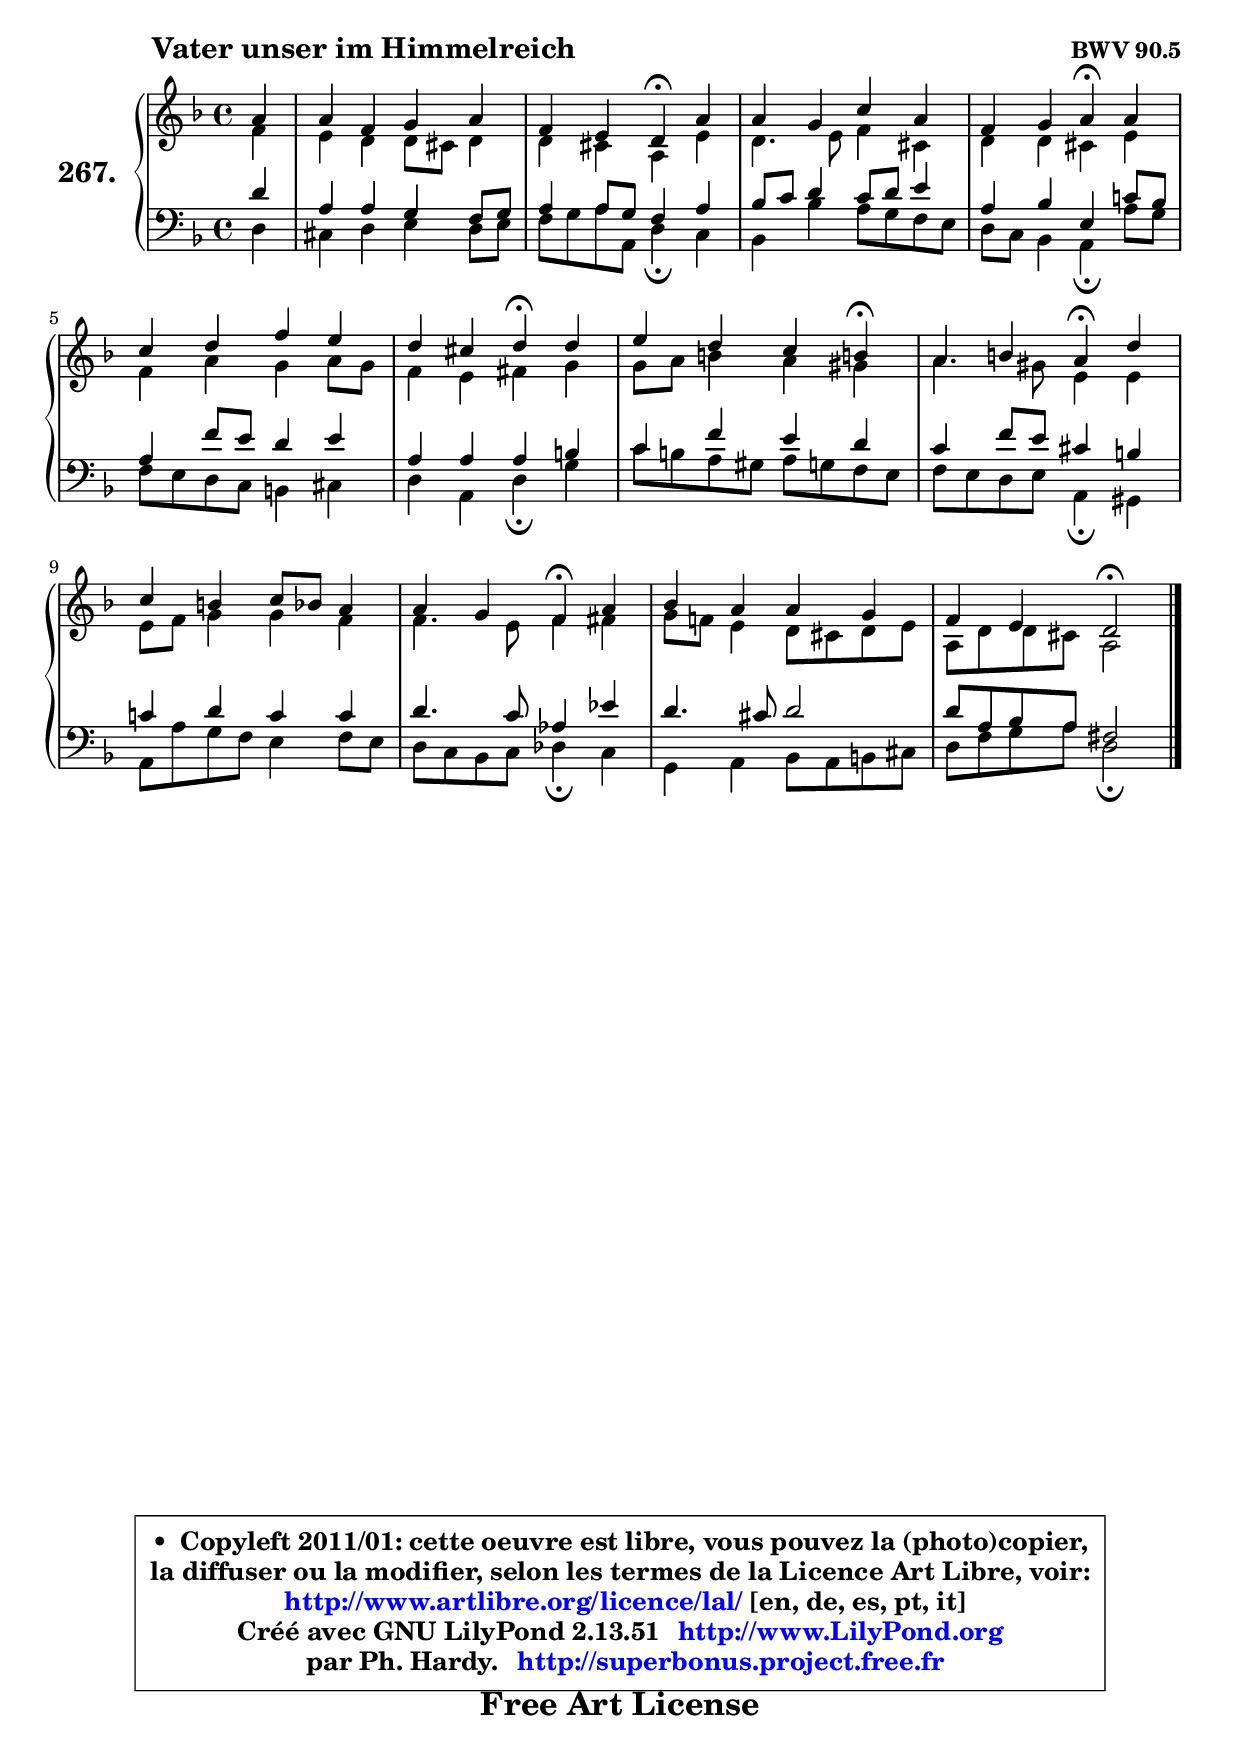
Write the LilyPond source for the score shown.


\version "2.13.51"

    \paper {
%	system-system-spacing #'padding = #0.1
%	score-system-spacing #'padding = #0.1
%	ragged-bottom = ##f
%	ragged-last-bottom = ##f
	}

    \header {
      opus = \markup { \bold "BWV 90.5" }
      piece = \markup { \hspace #9 \fontsize #2 \bold "Vater unser im Himmelreich" }
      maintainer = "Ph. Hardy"
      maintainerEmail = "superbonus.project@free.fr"
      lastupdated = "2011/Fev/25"
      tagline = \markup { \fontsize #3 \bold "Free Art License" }
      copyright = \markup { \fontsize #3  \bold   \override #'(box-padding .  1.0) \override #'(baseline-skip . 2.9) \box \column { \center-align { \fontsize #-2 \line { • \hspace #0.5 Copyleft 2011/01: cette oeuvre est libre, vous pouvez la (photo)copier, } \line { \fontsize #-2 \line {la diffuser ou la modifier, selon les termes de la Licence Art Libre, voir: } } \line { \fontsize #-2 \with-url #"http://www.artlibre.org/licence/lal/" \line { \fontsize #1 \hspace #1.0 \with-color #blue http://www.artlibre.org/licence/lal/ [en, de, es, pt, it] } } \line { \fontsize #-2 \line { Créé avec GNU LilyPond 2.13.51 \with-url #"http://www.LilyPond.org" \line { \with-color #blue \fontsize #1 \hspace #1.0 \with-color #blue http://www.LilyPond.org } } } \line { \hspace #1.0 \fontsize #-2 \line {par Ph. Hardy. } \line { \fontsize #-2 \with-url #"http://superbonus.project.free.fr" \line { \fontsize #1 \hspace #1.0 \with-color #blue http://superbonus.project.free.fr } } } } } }

	  }

  guidemidi = {
        r4 |
        R1 |
        r2 \tempo 4 = 30 r4 \tempo 4 = 78 r4 |
        R1 |
        r2 \tempo 4 = 30 r4 \tempo 4 = 78 r4 |
        R1 |
        r2 \tempo 4 = 30 r4 \tempo 4 = 78 r4 |
        r2. \tempo 4 = 30 r4 \tempo 4 = 78 |
        r2 \tempo 4 = 30 r4 \tempo 4 = 78 r4 |
        R1 |
        r2 \tempo 4 = 30 r4 \tempo 4 = 78 r4 |
        R1 |
        r2 \tempo 4 = 34 r2 
	}

  upper = {
	\time 4/4
	\key d \minor
	\clef treble
	\partial 4
        \mergeDifferentlyDottedOn
	\voiceOne
	<< { 
	% SOPRANO
	\set Voice.midiInstrument = "acoustic grand"
	\relative c'' {
        a4 |
        a4 f g a |
        f4 e d\fermata a' |
        a4 g c a |
        f4 g a\fermata a |
        c4 d f e |
        d4 cis d\fermata d |
        e4 d c b!\fermata |
        a4 b a\fermata d |
        c4 b c8 bes a4 |
        a4 g f\fermata a |
        bes4 a a g |
        f4 e d2\fermata |
        \bar "|."
	} % fin de relative
	}

	\context Voice="1" { \voiceTwo 
	% ALTO
	\set Voice.midiInstrument = "acoustic grand"
	\relative c' {
        f4 |
        e4 d d8 cis d4 |
        d4 cis a e' |
        d4. e8 f4 cis |
        d4 d cis e |
        f4 a g a8 g |
        f4 e fis g |
        g8 a b4 a gis |
        a4. gis8 e4 e |
        e8 f g4 g f |
        f4. e8 f4 fis |
        g8 f! e4 d8 cis d e |
        a,8 d d cis a2 |
        \bar "|."
	} % fin de relative
	\oneVoice
	} >>
	}

    lower = {
	\time 4/4
	\key d \minor
	\clef bass
	\partial 4
	\voiceOne
	<< { 
	% TENOR
	\set Voice.midiInstrument = "acoustic grand"
	\relative c' {
        d4 |
        a4 a g f8 g |
        a4 a8 g f4 a |
        bes8 c d4 c8 d e4 |
        a,4 bes e, c'!8 bes |
        a4 f'8 e d4 e |
        a,4 a a b |
        c4 f e d |
        c4 f8 e cis4 b |
        c!4 d c c |
        d4. c8 aes4 es' |
        d4. cis8 d2 |
        d8 a bes a fis2 |
        \bar "|."
	} % fin de relative
	}
	\context Voice="1" { \voiceTwo 
	% BASS
	\set Voice.midiInstrument = "acoustic grand"
	\relative c {
        d4 |
        cis4 d e d8 e |
        f8 g a a, d4\fermata c |
        bes4 bes' a8 g f e |
        d8 c bes4 a\fermata a'8 g |
        f8 e d c b4 cis |
        d4 a d\fermata g |
        c8 b a gis a g f e |
        f8 e d e a,4\fermata gis |
        a8 a' g f e4 f8 e |
        d8 c bes c des4\fermata c |
        g4 a bes8 a b cis |
        d8 f g a d,2\fermata |
        \bar "|."
	} % fin de relative
	\oneVoice
	} >>
	}


    \score { 

	\new PianoStaff <<
	\set PianoStaff.instrumentName = \markup { \bold \huge "267." }
	\new Staff = "upper" \upper
	\new Staff = "lower" \lower
	>>

    \layout {
%	ragged-last = ##f
	   }

         } % fin de score

  \score {
    \unfoldRepeats { << \guidemidi \upper \lower >> }
    \midi {
    \context {
     \Staff
      \remove "Staff_performer"
               }

     \context {
      \Voice
       \consists "Staff_performer"
                }

     \context { 
      \Score
      tempoWholesPerMinute = #(ly:make-moment 78 4)
		}
	    }
	}

